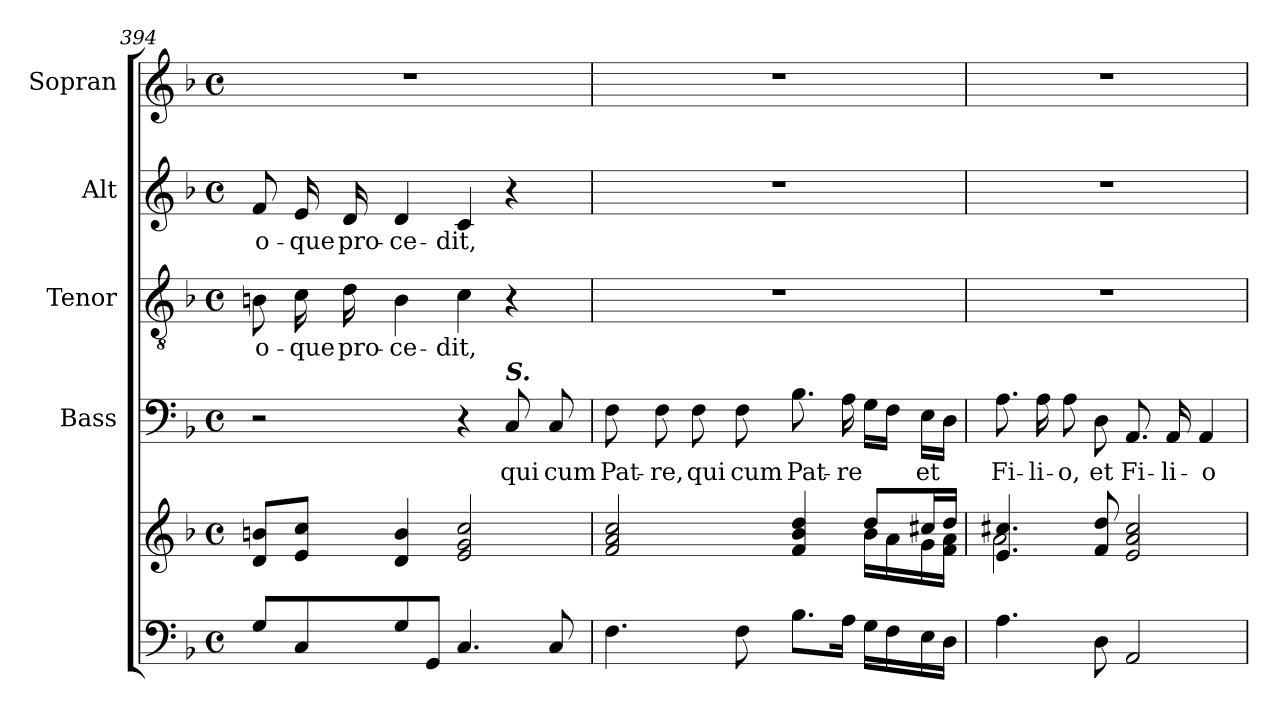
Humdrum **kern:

**kern	**kern	**kern	**text	**kern	**text	**kern	**text	**kern
*part5	*part5	*part4	*part4	*part3	*part3	*part2	*part2	*part1
*staff6	*staff5	*staff4	*staff4	*staff3	*staff3	*staff2	*staff2	*staff1
*	*	*I"Bass	*	*I"Tenor	*	*I"Alt	*	*I"Sopran
*	*	*I'B.	*	*I'T.	*	*I'A.	*	*I'S.
!!LO:PB:g=z
*clefF4	*clefG2	*clefF4	*	*clefGv2	*	*clefG2	*	*clefG2
*k[b-]	*k[b-]	*k[b-]	*	*k[b-]	*	*k[b-]	*	*k[b-]
*F:	*F:	*F:	*	*F:	*	*F:	*	*F:
*M4/4	*M4/4	*M4/4	*	*M4/4	*	*M4/4	*	*M4/4
*met(c)	*met(c)	*met(c)	*	*met(c)	*	*met(c)	*	*met(c)
=394	=394	=394	=394	=394	=394	=394	=394	=394
!	!	!	!	!	!LO:LY:b	!	!LO:LY:b	!
8G/L	8d/ 8bn/L	2r	.	8Bn\	-o-	8f/	-o-	1r
!	!	!	!	!	!LO:LY:b	!	!LO:LY:b	!
8C/	8e/ 8cc/J	.	.	16c\	-que	16e/	-que	.
!	!	!	!	!	!LO:LY:b	!	!LO:LY:b	!
.	.	.	.	16d\	pro-	16d/	pro-	.
!	!	!	!	!	!LO:LY:b	!	!LO:LY:b	!
8G/	4d/ 4b/	.	.	4B\	-ce-	4d/	-ce-	.
8GG/J	.	.	.	.	.	.	.	.
!	!	!	!	!	!LO:LY:b	!	!LO:LY:b	!
4.C/	2e/ 2g/ 2cc/	4r	.	4c\	-dit,	4c/	-dit,	.
!	!	!LO:TX:a:Bi:t=S.	!	!	!	!	!	!
!	!	!	!LO:LY:b	!	!	!	!	!
.	.	8C/	qui	4r	.	4r	.	.
!	!	!	!LO:LY:b	!	!	!	!	!
8C/	.	8C/	cum	.	.	.	.	.
=395	=395	=395	=395	=395	=395	=395	=395	=395
*	*^	*	*	*	*	*	*	*
!	!	!	!	!LO:LY:b	!	!	!	!	!
4.F\	2f/ 2a/ 2cc/	2.ryy	8F\	Pat-	1r	.	1r	.	1r
!	!	!	!	!LO:LY:b	!	!	!	!	!
.	.	.	8F\	-re,	.	.	.	.	.
!	!	!	!	!LO:LY:b	!	!	!	!	!
.	.	.	8F\	qui	.	.	.	.	.
!	!	!	!	!LO:LY:b	!	!	!	!	!
8F\	.	.	8F\	cum	.	.	.	.	.
!	!	!	!	!LO:LY:b	!	!	!	!	!
8.B-\L	4f/ 4b-/ 4dd/	.	8.B-\	Pat-	.	.	.	.	.
!	!	!	!	!LO:LY:b	!	!	!	!	!
16A\Jk	.	.	16A\	-re	.	.	.	.	.
16G\LL	8dd/L	16b-\LL	16G\LL	.	.	.	.	.	.
16F\	.	16a\	16F\JJ	.	.	.	.	.	.
!	!	!	!	!LO:LY:b	!	!	!	!	!
16E\	16cc#X/L	16g\	16E\LL	et	.	.	.	.	.
16D\JJ	16dd/JJ	16f\ 16a\JJ	16D\JJ	.	.	.	.	.	.
=396	=396	=396	=396	=396	=396	=396	=396	=396	=396
!	!	!	!	!LO:LY:b	!	!	!	!	!
4.A\	4.e/ 4.cc#X/	2a\	8.A\	Fi-	1r	.	1r	.	1r
!	!	!	!	!LO:LY:b	!	!	!	!	!
.	.	.	16A\	-li-	.	.	.	.	.
!	!	!	!	!LO:LY:b	!	!	!	!	!
.	.	.	8A\	-o,	.	.	.	.	.
!	!	!	!	!LO:LY:b	!	!	!	!	!
8D\	8f/ 8dd/	.	8D\	et	.	.	.	.	.
!	!	!	!	!LO:LY:b	!	!	!	!	!
2AA/	2e/ 2a/ 2cc#/	2ryy	8.AA/	Fi-	.	.	.	.	.
!	!	!	!	!LO:LY:b	!	!	!	!	!
.	.	.	16AA/	-li-	.	.	.	.	.
!	!	!	!	!LO:LY:b	!	!	!	!	!
.	.	.	4AA/	-o	.	.	.	.	.
*	*v	*v	*	*	*	*	*	*	*
=	=	=	=	=	=	=	=	=
*-	*-	*-	*-	*-	*-	*-	*-	*-
